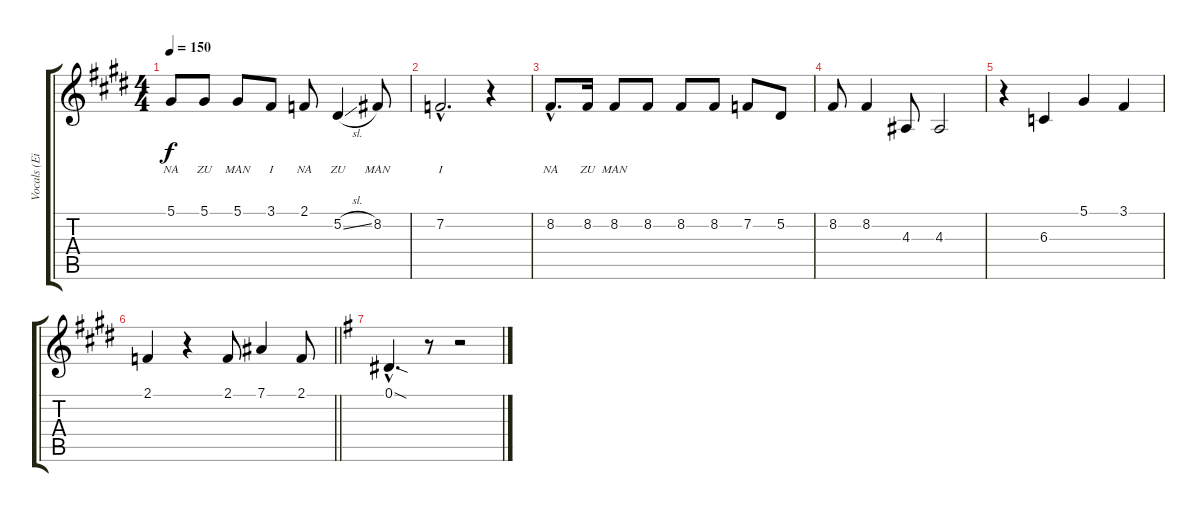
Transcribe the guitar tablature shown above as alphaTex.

\track ("Vocals (Eizo)" "Vocals (Ei") {instrument flute}
\staff {score tabs}
\tuning (Eb4 Bb3 Gb3 Db3 Ab2 Eb2) {hide}
\ts (4 4)
\tempo 150
\clef g2
\ks e
5.1.8{lyrics (0 "NA") lyrics (1 "") lyrics (2 "") lyrics (3 "") lyrics (4 "") dy f} 5.1.8{lyrics (0 "ZU") lyrics (1 "") lyrics (2 "") lyrics (3 "") lyrics (4 "")} 5.1.8{lyrics (0 "MAN") lyrics (1 "") lyrics (2 "") lyrics (3 "") lyrics (4 "")} 3.1.8{lyrics (0 "I") lyrics (1 "") lyrics (2 "") lyrics (3 "") lyrics (4 "")} 2.1.8{lyrics (0 "NA") lyrics (1 "") lyrics (2 "") lyrics (3 "") lyrics (4 "")} 5.2{sl}.4{lyrics (0 "ZU") lyrics (1 "") lyrics (2 "") lyrics (3 "") lyrics (4 "")} 8.2.8{lyrics (0 "MAN") lyrics (1 "") lyrics (2 "") lyrics (3 "") lyrics (4 "")} |
7.2{hac}.2{d lyrics (0 "I") lyrics (1 "") lyrics (2 "") lyrics (3 "") lyrics (4 "")} r.4 |
8.2{hac}.8{d lyrics (0 "NA") lyrics (1 "") lyrics (2 "") lyrics (3 "") lyrics (4 "")} 8.2.16{lyrics (0 "ZU") lyrics (1 "") lyrics (2 "") lyrics (3 "") lyrics (4 "")} 8.2.8{lyrics (0 "MAN") lyrics (1 "") lyrics (2 "") lyrics (3 "") lyrics (4 "")} 8.2.8 8.2.8 8.2.8 7.2.8 5.2.8 |
8.2.8 8.2.4 4.3.8 4.3.2 |
r.4 6.3.4 5.1.4 3.1.4 |
\barLineRight lightlight
2.1.4 r.4 2.1.8 7.1.4 2.1.8 |
\ks g
0.1{sod hac}.4{d} r.8 r.2
